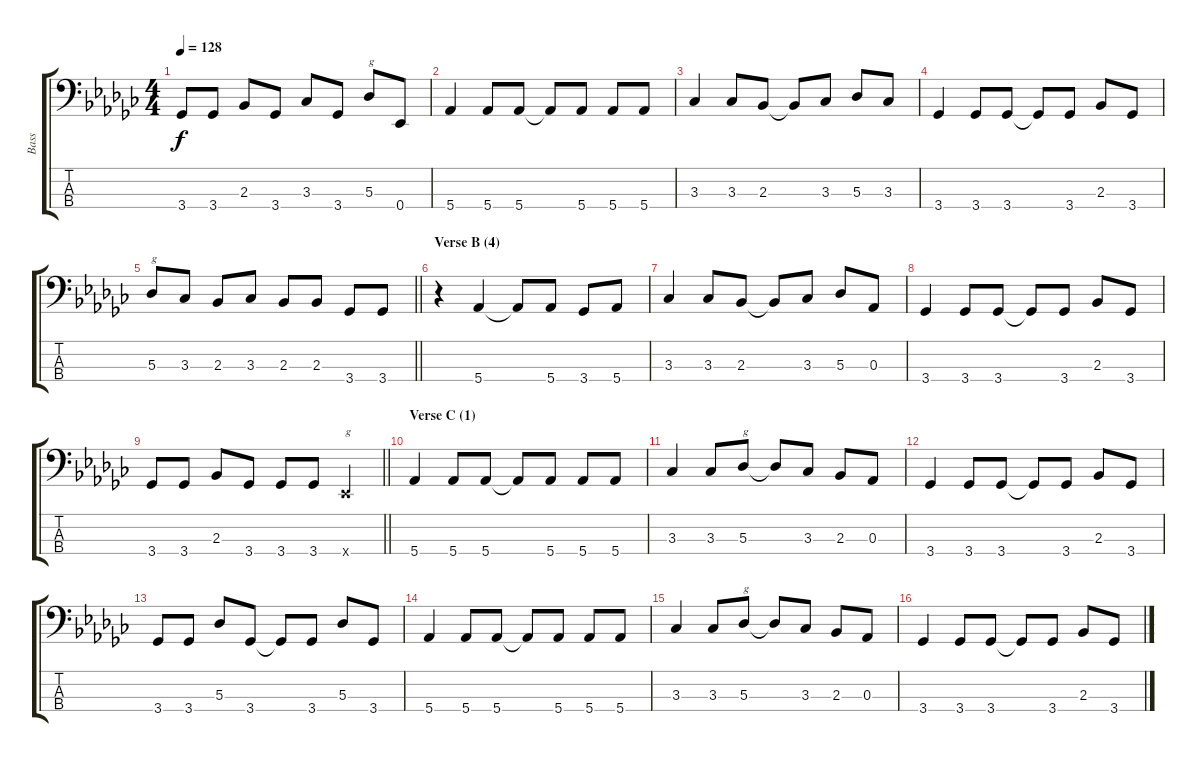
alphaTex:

\track ("Bass" "Bass") {instrument electricbasspick}
\staff {score tabs}
\tuning (Gb2 Db2 Ab1 Eb1) {hide}
\ts (4 4)
\tempo 128
\clef f4
\ks gb
3.4.8{dy f} 3.4.8 2.3.8 3.4.8 3.3.8 3.4.8 5.3.8{txt "g"} 0.4.8 |
5.4.4 5.4.8 5.4.8 5.4{t}.8 5.4.8 5.4.8 5.4.8 |
3.3.4 3.3.8 2.3.8 2.3{t}.8 3.3.8 5.3.8 3.3.8 |
3.4.4 3.4.8 3.4.8 3.4{t}.8 3.4.8 2.3.8 3.4.8 |
\barLineRight lightlight
5.3.8{txt "g"} 3.3.8 2.3.8 3.3.8 2.3.8 2.3.8 3.4.8 3.4.8 |
\section ("" "Verse B (4)")
r.4 5.4.4 5.4{t}.8 5.4.8 3.4.8 5.4.8 |
3.3.4 3.3.8 2.3.8 2.3{t}.8 3.3.8 5.3.8 0.3.8 |
3.4.4 3.4.8 3.4.8 3.4{t}.8 3.4.8 2.3.8 3.4.8 |
\barLineRight lightlight
3.4.8 3.4.8 2.3.8 3.4.8 3.4.8 3.4.8 0.4{x}.4{txt "g"} |
\section ("" "Verse C (1)")
5.4.4 5.4.8 5.4.8 5.4{t}.8 5.4.8 5.4.8 5.4.8 |
3.3.4 3.3.8 5.3.8{txt "g"} 5.3{t}.8 3.3.8 2.3.8 0.3.8 |
3.4.4 3.4.8 3.4.8 3.4{t}.8 3.4.8 2.3.8 3.4.8 |
3.4.8 3.4.8 5.3.8 3.4.8 3.4{t}.8 3.4.8 5.3.8 3.4.8 |
5.4.4 5.4.8 5.4.8 5.4{t}.8 5.4.8 5.4.8 5.4.8 |
3.3.4 3.3.8 5.3.8{txt "g"} 5.3{t}.8 3.3.8 2.3.8 0.3.8 |
3.4.4 3.4.8 3.4.8 3.4{t}.8 3.4.8 2.3.8 3.4.8
